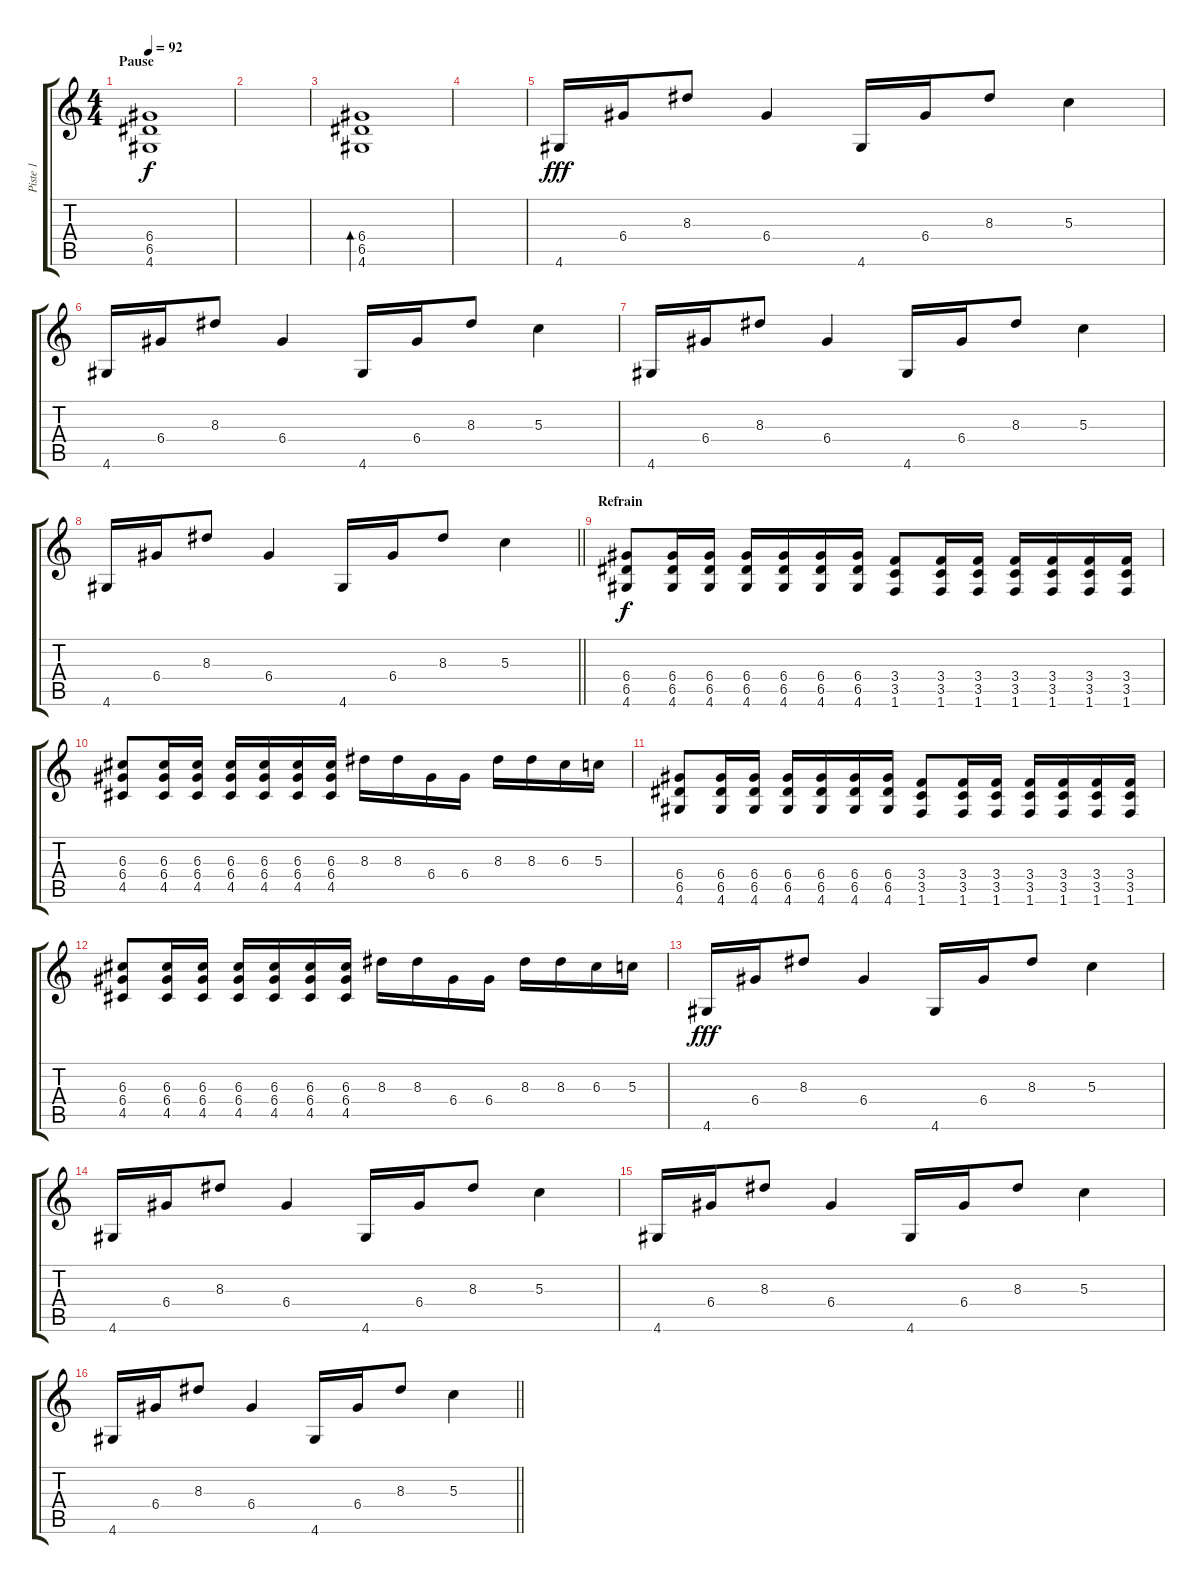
\track ("Piste 1" "Piste 1") {instrument distortionguitar}
\staff {score tabs}
\tuning (E4 B3 G3 D3 A2 E2) {hide}
\ts (4 4)
\section ("" "Pause")
\tempo 92
\clef g2
\ks c
(6.4 6.5 4.6).1{dy f volume 4 instrument electricguitarjazz} |
|
(6.4 6.5 4.6).1{bd 480} |
|
4.6.16{dy fff} 6.4.16 8.3.8 6.4.4 4.6.16 6.4.16 8.3.8 5.3.4 |
4.6.16 6.4.16 8.3.8 6.4.4 4.6.16 6.4.16 8.3.8 5.3.4 |
4.6.16 6.4.16 8.3.8 6.4.4 4.6.16 6.4.16 8.3.8 5.3.4 |
\barLineRight lightlight
4.6.16 6.4.16 8.3.8 6.4.4 4.6.16 6.4.16 8.3.8 5.3.4 |
\section ("" "Refrain")
(6.4 6.5 4.6).8{dy f instrument overdrivenguitar} (6.4 6.5 4.6).16 (6.4 6.5 4.6).16 (6.4 6.5 4.6).16 (6.4 6.5 4.6).16 (6.4 6.5 4.6).16 (6.4 6.5 4.6).16 (3.4 3.5 1.6).8 (3.4 3.5 1.6).16 (3.4 3.5 1.6).16 (3.4 3.5 1.6).16 (3.4 3.5 1.6).16 (3.4 3.5 1.6).16 (3.4 3.5 1.6).16 |
(6.3 6.4 4.5).8 (6.3 6.4 4.5).16 (6.3 6.4 4.5).16 (6.3 6.4 4.5).16 (6.3 6.4 4.5).16 (6.3 6.4 4.5).16 (6.3 6.4 4.5).16 8.3.16 8.3.16 6.4.16 6.4.16 8.3.16 8.3.16 6.3.16 5.3.16 |
(6.4 6.5 4.6).8 (6.4 6.5 4.6).16 (6.4 6.5 4.6).16 (6.4 6.5 4.6).16 (6.4 6.5 4.6).16 (6.4 6.5 4.6).16 (6.4 6.5 4.6).16 (3.4 3.5 1.6).8 (3.4 3.5 1.6).16 (3.4 3.5 1.6).16 (3.4 3.5 1.6).16 (3.4 3.5 1.6).16 (3.4 3.5 1.6).16 (3.4 3.5 1.6).16 |
(6.3 6.4 4.5).8 (6.3 6.4 4.5).16 (6.3 6.4 4.5).16 (6.3 6.4 4.5).16 (6.3 6.4 4.5).16 (6.3 6.4 4.5).16 (6.3 6.4 4.5).16 8.3.16 8.3.16 6.4.16 6.4.16 8.3.16 8.3.16 6.3.16 5.3.16 |
4.6.16{dy fff} 6.4.16 8.3.8 6.4.4 4.6.16 6.4.16 8.3.8 5.3.4 |
4.6.16 6.4.16 8.3.8 6.4.4 4.6.16 6.4.16 8.3.8 5.3.4 |
4.6.16 6.4.16 8.3.8 6.4.4 4.6.16 6.4.16 8.3.8 5.3.4 |
\barLineRight lightlight
4.6.16 6.4.16 8.3.8 6.4.4 4.6.16 6.4.16 8.3.8 5.3.4
